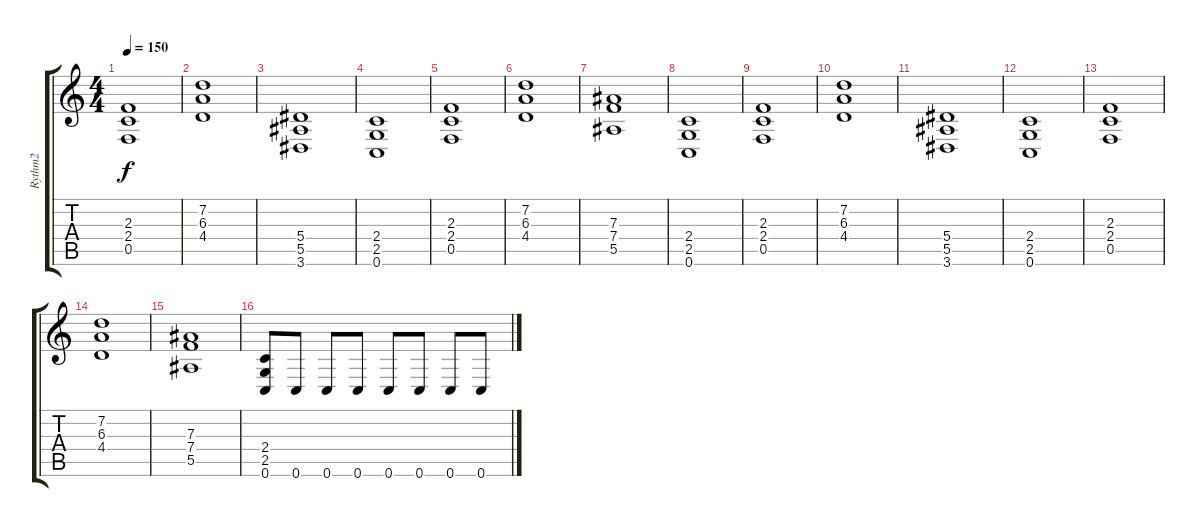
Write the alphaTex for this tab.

\track ("Rythm2" "Rythm2") {instrument overdrivenguitar}
\staff {score tabs}
\tuning (C4 G3 Eb3 Bb2 F2 C2) {hide}
\ts (4 4)
\tempo 150
\clef g2
\ks c
(2.3 2.4 0.5).1{dy f volume 12} |
(7.2 6.3 4.4).1 |
(5.4 5.5 3.6).1 |
(2.4 2.5 0.6).1 |
(2.3 2.4 0.5).1 |
(7.2 6.3 4.4).1 |
(7.3 7.4 5.5).1 |
(2.4 2.5 0.6).1 |
(2.3 2.4 0.5).1 |
(7.2 6.3 4.4).1 |
(5.4 5.5 3.6).1 |
(2.4 2.5 0.6).1 |
(2.3 2.4 0.5).1 |
(7.2 6.3 4.4).1 |
(7.3 7.4 5.5).1 |
(2.4 2.5 0.6).8 0.6.8 0.6.8 0.6.8 0.6.8 0.6.8 0.6.8 0.6.8
